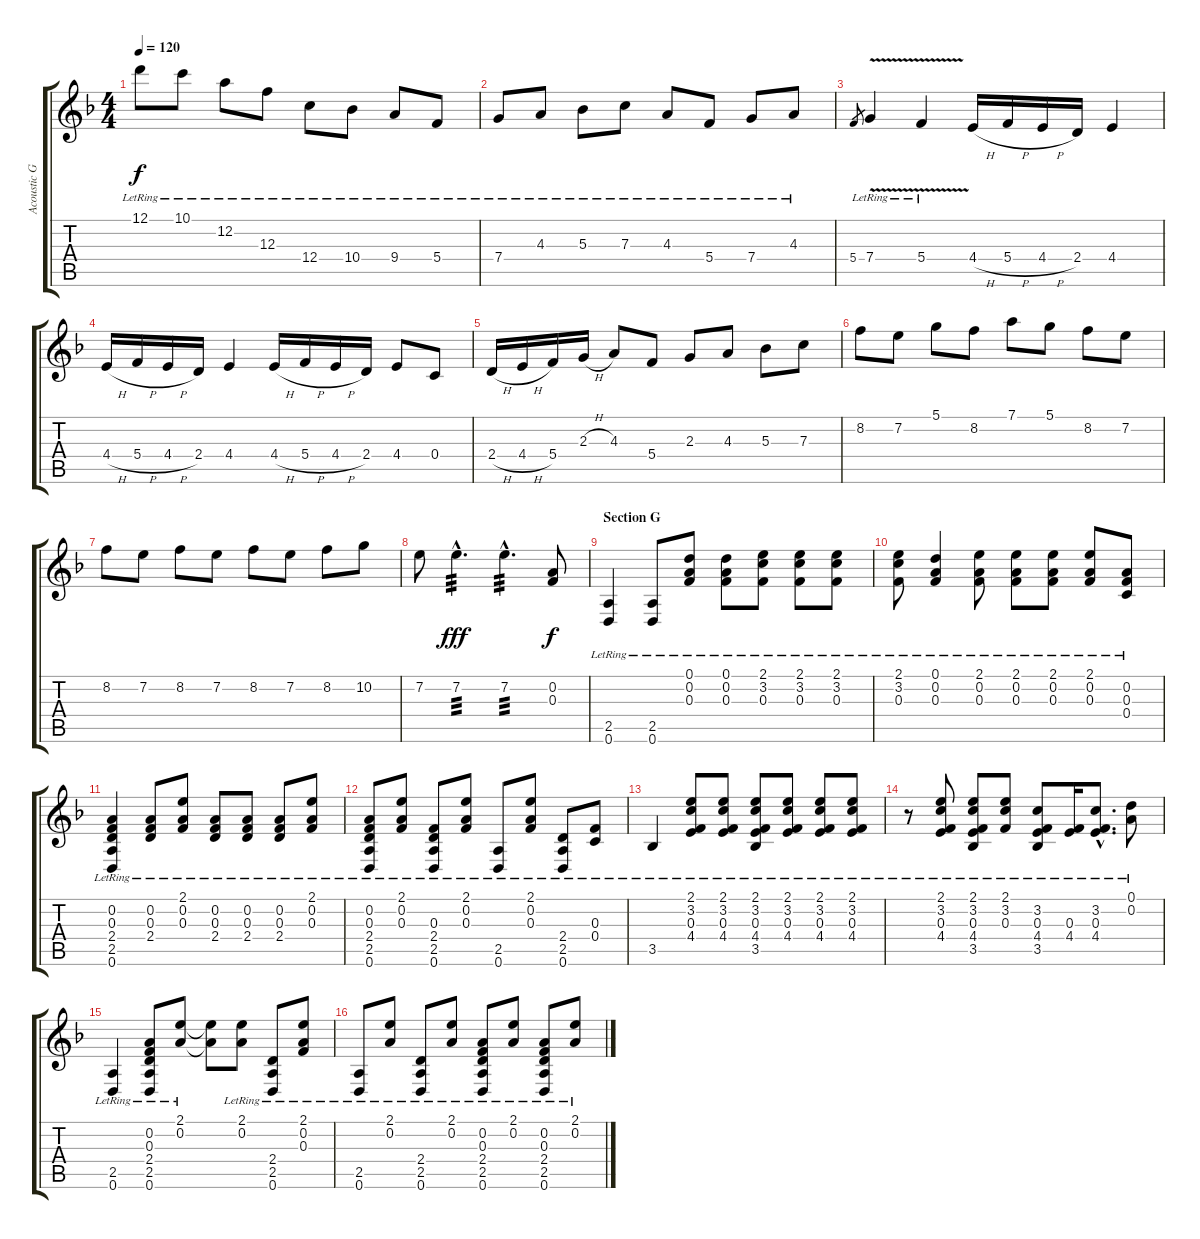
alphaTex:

\track ("Acoustic Guitar 2 (Full Step Down)" "Acoustic G") {instrument acousticguitarsteel}
\staff {score tabs}
\tuning (D4 A3 F3 C3 G2 D2) {hide}
\ts (4 4)
\tempo 120
\clef g2
\ks f
12.1{lr}.8{dy f} 10.1{lr}.8 12.2{lr}.8 12.3{lr}.8 12.4{lr}.8 10.4{lr}.8 9.4{lr}.8 5.4{lr}.8 |
7.4{lr}.8 4.3{lr}.8 5.3{lr}.8 7.3{lr}.8 4.3{lr}.8 5.4{lr}.8 7.4{lr}.8 4.3{lr}.8 |
5.4.8{gr} 7.4{v lr}.4 5.4{v lr}.4 4.4{h}.16 5.4{h}.16 4.4{h}.16 2.4.16 4.4.4 |
4.4{h}.16 5.4{h}.16 4.4{h}.16 2.4.16 4.4.4 4.4{h}.16 5.4{h}.16 4.4{h}.16 2.4.16 4.4.8 0.4.8 |
2.4{h}.16 4.4{h}.16 5.4.16 2.3{h}.16 4.3.8 5.4.8 2.3.8 4.3.8 5.3.8 7.3.8 |
8.2.8 7.2.8 5.1.8 8.2.8 7.1.8 5.1.8 8.2.8 7.2.8 |
8.2.8 7.2.8 8.2.8 7.2.8 8.2.8 7.2.8 8.2.8 10.2.8 |
7.2.8 7.2{hac}.4{d tp 3 dy fff} 7.2{hac}.4{d tp 3} (0.2 0.3).8{dy f} |
\section ("" "Section G")
(2.5{lr} 0.6{lr}).4 (2.5{lr} 0.6{lr}).8 (0.1{lr} 0.2{lr} 0.3{lr}).8 (0.1{lr} 0.2{lr} 0.3{lr}).8 (2.1{lr} 3.2{lr} 0.3{lr}).8 (2.1{lr} 3.2{lr} 0.3{lr}).8 (2.1{lr} 3.2{lr} 0.3{lr}).8 |
(2.1{lr} 3.2{lr} 0.3{lr}).8 (0.1{lr} 0.2{lr} 0.3{lr}).4 (2.1{lr} 0.2{lr} 0.3{lr}).8 (2.1{lr} 0.2{lr} 0.3{lr}).8 (2.1{lr} 0.2{lr} 0.3{lr}).8 (2.1{lr} 0.2{lr} 0.3{lr}).8 (0.2{lr} 0.3{lr} 0.4{lr}).8 |
(0.2{lr} 0.3{lr} 2.4{lr} 2.5{lr} 0.6{lr}).4 (0.2{lr} 0.3{lr} 2.4{lr}).8 (2.1{lr} 0.2{lr} 0.3{lr}).8 (0.2{lr} 0.3{lr} 2.4{lr}).8 (0.2{lr} 0.3{lr} 2.4{lr}).8 (0.2{lr} 0.3{lr} 2.4{lr}).8 (2.1{lr} 0.2{lr} 0.3{lr}).8 |
(0.2{lr} 0.3{lr} 2.4{lr} 2.5{lr} 0.6{lr}).8 (2.1{lr} 0.2{lr} 0.3{lr}).8 (0.3{lr} 2.4{lr} 2.5{lr} 0.6{lr}).8 (2.1{lr} 0.2{lr} 0.3{lr}).8 (2.5{lr} 0.6{lr}).8 (2.1{lr} 0.2{lr} 0.3{lr}).8 (2.4{lr} 2.5{lr} 0.6{lr}).8 (0.3{lr} 0.4{lr}).8 |
3.5{lr}.4 (2.1{lr} 3.2{lr} 0.3{lr} 4.4{lr}).8 (2.1{lr} 3.2{lr} 0.3{lr} 4.4{lr}).8 (2.1{lr} 3.2{lr} 0.3{lr} 4.4{lr} 3.5{lr}).8 (2.1{lr} 3.2{lr} 0.3{lr} 4.4{lr}).8 (2.1{lr} 3.2{lr} 0.3{lr} 4.4{lr}).8 (2.1{lr} 3.2{lr} 0.3{lr} 4.4{lr}).8 |
r.8 (2.1{lr} 3.2{lr} 0.3{lr} 4.4{lr}).8 (2.1{lr} 3.2{lr} 0.3{lr} 4.4{lr} 3.5{lr}).8 (2.1{lr} 3.2{lr} 0.3{lr}).8 (3.2{lr} 0.3{lr} 4.4{lr} 3.5{lr}).8 (0.3{lr} 4.4{lr}).16 (3.2{hac lr} 0.3{hac lr} 4.4{hac lr}).8{d} (0.1{lr} 0.2{lr}).8 |
(2.5{lr} 0.6{lr}).4 (0.2{lr} 0.3{lr} 2.4{lr} 2.5{lr} 0.6{lr}).8 (2.1{lr} 0.2{lr}).8 (2.1{t} 0.2{t}).8 (2.1{lr} 0.2{lr}).8 (2.4{lr} 2.5{lr} 0.6{lr}).8 (2.1{lr} 0.2{lr} 0.3{lr}).8 |
(2.5{lr} 0.6{lr}).8 (2.1{lr} 0.2{lr}).8 (2.4{lr} 2.5{lr} 0.6{lr}).8 (2.1{lr} 0.2{lr}).8 (0.2{lr} 0.3{lr} 2.4{lr} 2.5{lr} 0.6{lr}).8 (2.1{lr} 0.2{lr}).8 (0.2{lr} 0.3{lr} 2.4{lr} 2.5{lr} 0.6{lr}).8 (2.1{lr} 0.2{lr}).8
